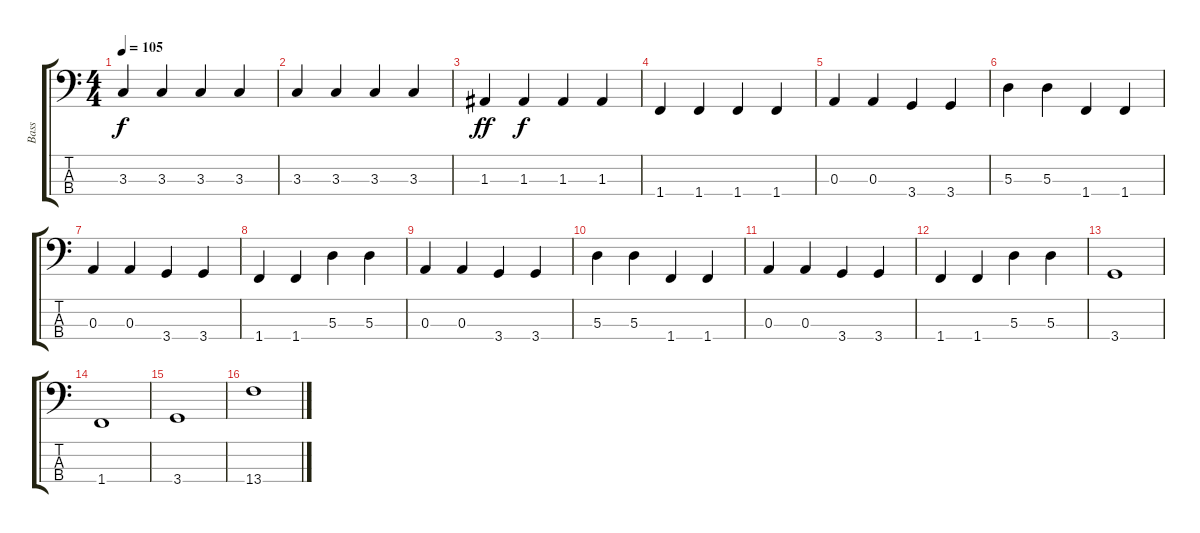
\track ("Bass" "Bass") {instrument electricbassfinger}
\staff {score tabs}
\tuning (G2 D2 A1 E1) {hide}
\ts (4 4)
\tempo 105
\clef f4
\ks c
3.3.4{dy f} 3.3.4 3.3.4 3.3.4 |
3.3.4 3.3.4 3.3.4 3.3.4 |
1.3.4{dy ff} 1.3.4{dy f} 1.3.4 1.3.4 |
1.4.4 1.4.4 1.4.4 1.4.4 |
0.3.4 0.3.4 3.4.4 3.4.4 |
5.3.4 5.3.4 1.4.4 1.4.4 |
0.3.4 0.3.4 3.4.4 3.4.4 |
1.4.4 1.4.4 5.3.4 5.3.4 |
0.3.4 0.3.4 3.4.4 3.4.4 |
5.3.4 5.3.4 1.4.4 1.4.4 |
0.3.4 0.3.4 3.4.4 3.4.4 |
1.4.4 1.4.4 5.3.4 5.3.4 |
3.4.1 |
1.4.1 |
3.4.1 |
13.4.1
